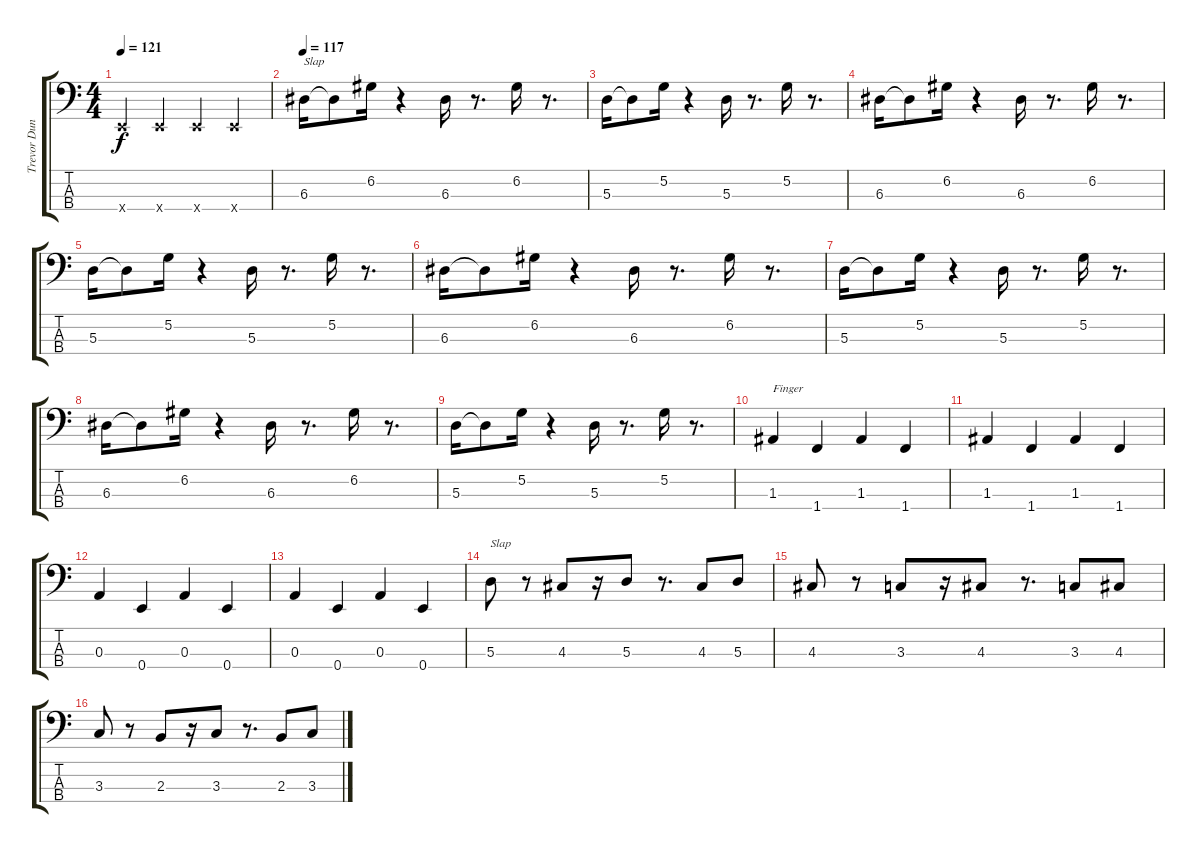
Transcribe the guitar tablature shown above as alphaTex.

\track ("Trevor Dunn - Bass" "Trevor Dun") {instrument electricbassfinger}
\staff {score tabs}
\tuning (G2 D2 A1 E1) {hide}
\ts (4 4)
\tempo 121
\clef f4
\ks c
0.4{x}.4{dy f} 0.4{x}.4 0.4{x}.4 0.4{x}.4 |
\tempo 117
6.3.16{txt "Slap" volume 11 instrument slapbass1} 6.3{t}.8 6.2.16 r.4 6.3.16 r.8{d} 6.2.16 r.8{d} |
5.3.16 5.3{t}.8 5.2.16 r.4 5.3.16 r.8{d} 5.2.16 r.8{d} |
6.3.16 6.3{t}.8 6.2.16 r.4 6.3.16 r.8{d} 6.2.16 r.8{d} |
5.3.16 5.3{t}.8 5.2.16 r.4 5.3.16 r.8{d} 5.2.16 r.8{d} |
6.3.16 6.3{t}.8 6.2.16 r.4 6.3.16 r.8{d} 6.2.16 r.8{d} |
5.3.16 5.3{t}.8 5.2.16 r.4 5.3.16 r.8{d} 5.2.16 r.8{d} |
6.3.16 6.3{t}.8 6.2.16 r.4 6.3.16 r.8{d} 6.2.16 r.8{d} |
5.3.16 5.3{t}.8 5.2.16 r.4 5.3.16 r.8{d} 5.2.16 r.8{d} |
1.3.4{txt "Finger" instrument electricbassfinger} 1.4.4 1.3.4 1.4.4 |
1.3.4 1.4.4 1.3.4 1.4.4 |
0.3.4 0.4.4 0.3.4 0.4.4 |
0.3.4 0.4.4 0.3.4 0.4.4 |
5.3.8{txt "Slap" volume 10 instrument slapbass1} r.8 4.3.8 r.16 5.3.8 r.8{d} 4.3.8 5.3.8 |
4.3.8 r.8 3.3.8 r.16 4.3.8 r.8{d} 3.3.8 4.3.8 |
3.3.8 r.8 2.3.8 r.16 3.3.8 r.8{d} 2.3.8 3.3.8
